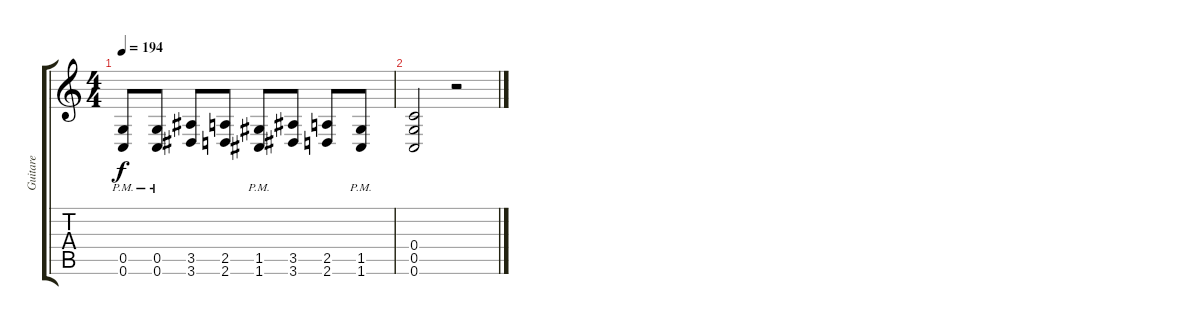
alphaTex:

\track ("Guitare" "Guitare") {instrument distortionguitar}
\staff {score tabs}
\tuning (D4 A3 F3 C3 G2 C2) {hide}
\ts (4 4)
\tempo 194
\clef g2
\ks c
(0.5{pm} 0.6{pm}).8{dy f} (0.5{pm} 0.6{pm}).8 (3.5 3.6).8 (2.5 2.6).8 (1.5{pm} 1.6{pm}).8 (3.5 3.6).8 (2.5 2.6).8 (1.5{pm} 1.6{pm}).8 |
(0.4 0.5 0.6).2 r.2
